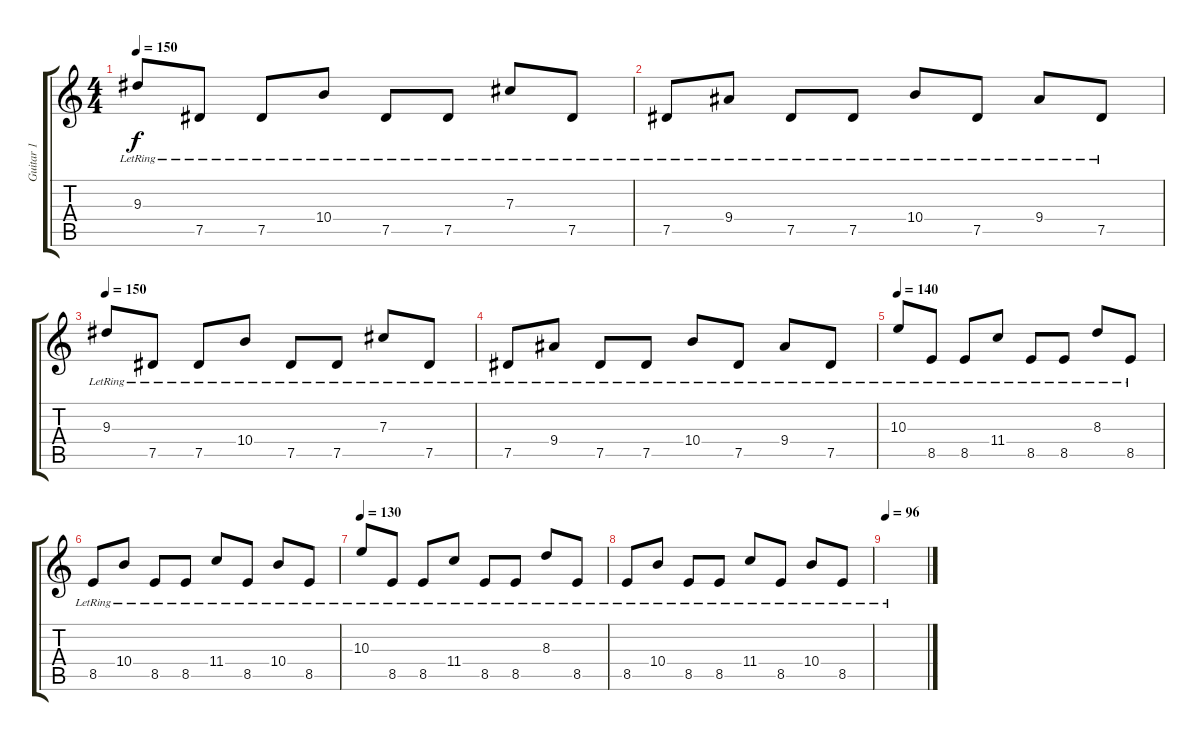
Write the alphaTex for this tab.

\track ("Guitar 1" "Guitar 1") {instrument acousticguitarsteel}
\staff {score tabs}
\tuning (Eb4 Bb3 Gb3 Db3 Ab2 Eb2) {hide}
\ts (4 4)
\tempo 150
\clef g2
\ks c
9.3{lr}.8{dy f} 7.5{lr}.8 7.5{lr}.8 10.4{lr}.8 7.5{lr}.8 7.5{lr}.8 7.3{lr}.8 7.5{lr}.8 |
7.5{lr}.8 9.4{lr}.8 7.5{lr}.8 7.5{lr}.8 10.4{lr}.8 7.5{lr}.8 9.4{lr}.8 7.5{lr}.8 |
\tempo 150
9.3{lr}.8 7.5{lr}.8 7.5{lr}.8 10.4{lr}.8 7.5{lr}.8 7.5{lr}.8 7.3{lr}.8 7.5{lr}.8 |
7.5{lr}.8 9.4{lr}.8 7.5{lr}.8 7.5{lr}.8 10.4{lr}.8 7.5{lr}.8 9.4{lr}.8 7.5{lr}.8 |
\tempo 140
10.3{lr}.8 8.5{lr}.8 8.5{lr}.8 11.4{lr}.8 8.5{lr}.8 8.5{lr}.8 8.3{lr}.8 8.5{lr}.8 |
8.5{lr}.8 10.4{lr}.8 8.5{lr}.8 8.5{lr}.8 11.4{lr}.8 8.5{lr}.8 10.4{lr}.8 8.5{lr}.8 |
\tempo 130
10.3{lr}.8 8.5{lr}.8 8.5{lr}.8 11.4{lr}.8 8.5{lr}.8 8.5{lr}.8 8.3{lr}.8 8.5{lr}.8 |
8.5{lr}.8 10.4{lr}.8 8.5{lr}.8 8.5{lr}.8 11.4{lr}.8 8.5{lr}.8 10.4{lr}.8 8.5{lr}.8 |
\tempo 96
